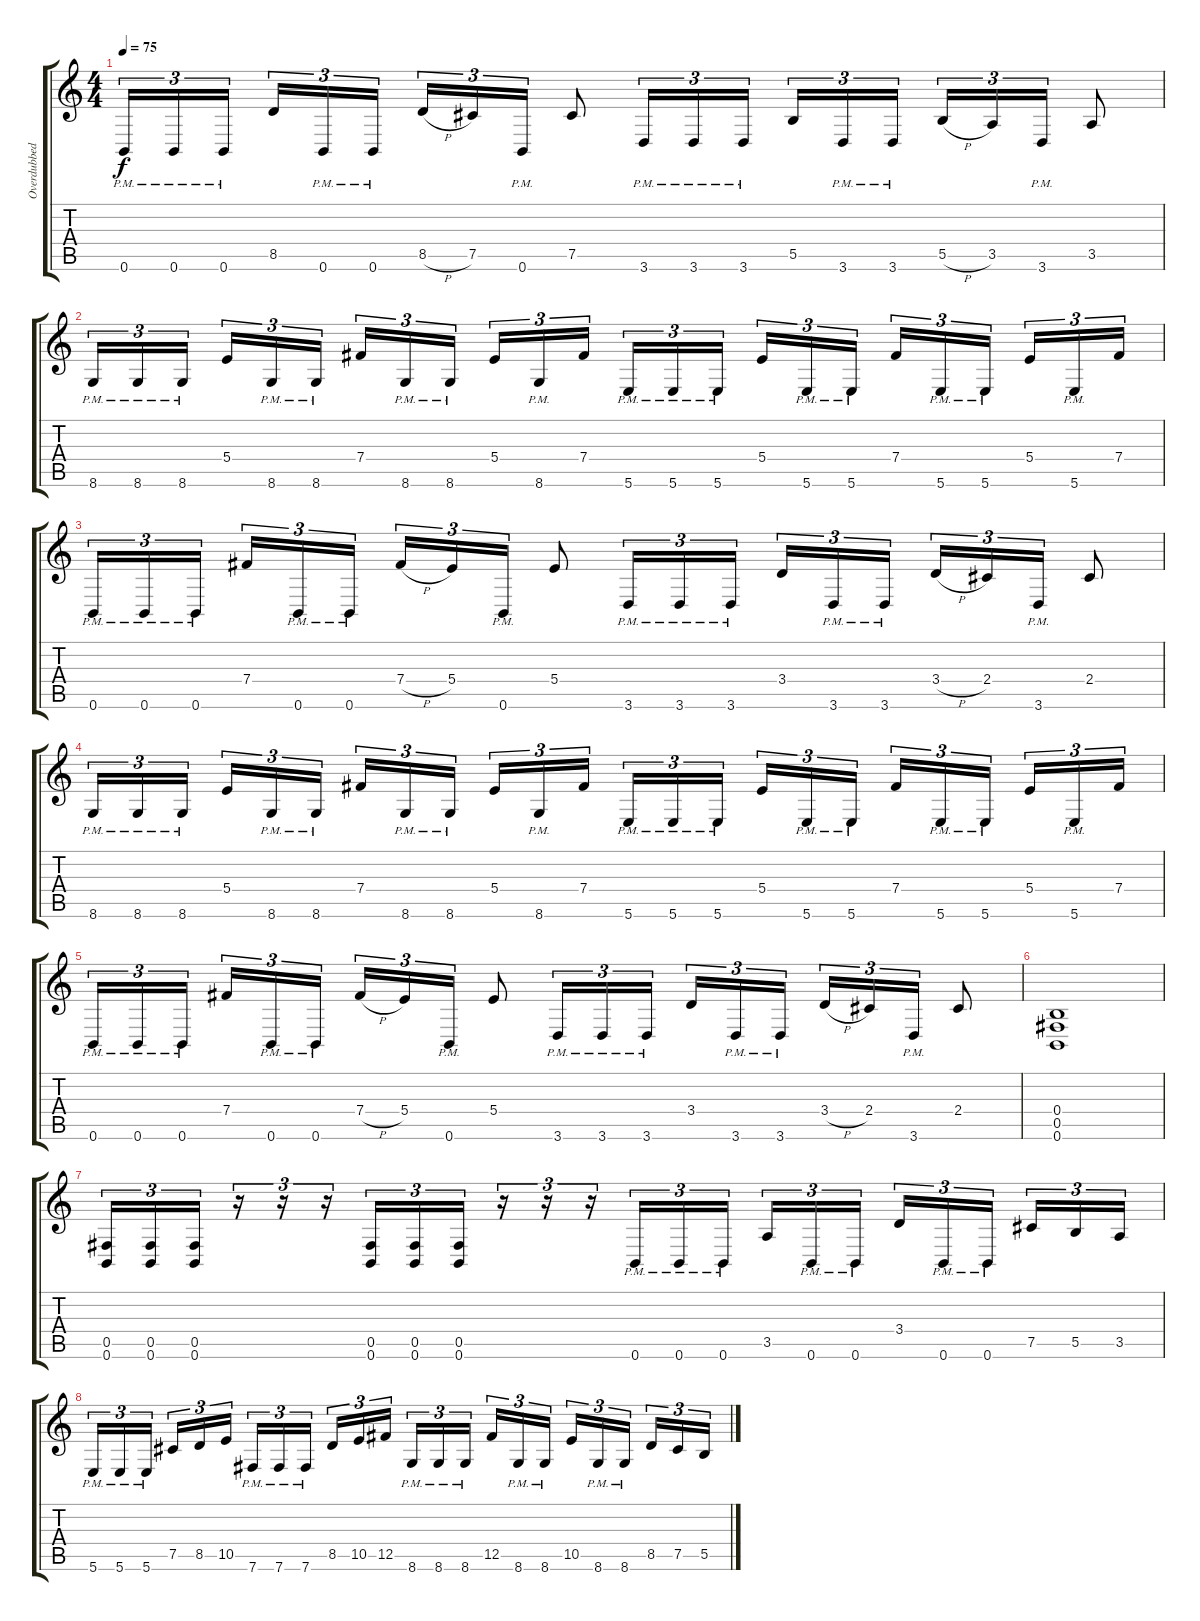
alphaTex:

\track ("Overdubbed Left Guitar" "Overdubbed") {instrument distortionguitar}
\staff {score tabs}
\tuning (Db4 Ab3 E3 B2 Gb2 B1) {hide}
\ts (4 4)
\tempo 75
\clef g2
\ks c
0.6{pm}.16{tu (3 2) dy f} 0.6{pm}.16{tu (3 2)} 0.6{pm}.16{tu (3 2)} 8.5.16{tu (3 2)} 0.6{pm}.16{tu (3 2)} 0.6{pm}.16{tu (3 2)} 8.5{h}.16{tu (3 2)} 7.5.16{tu (3 2)} 0.6{pm}.16{tu (3 2)} 7.5.8 3.6{pm}.16{tu (3 2)} 3.6{pm}.16{tu (3 2)} 3.6{pm}.16{tu (3 2)} 5.5.16{tu (3 2)} 3.6{pm}.16{tu (3 2)} 3.6{pm}.16{tu (3 2)} 5.5{h}.16{tu (3 2)} 3.5.16{tu (3 2)} 3.6{pm}.16{tu (3 2)} 3.5.8 |
8.6{pm}.16{tu (3 2)} 8.6{pm}.16{tu (3 2)} 8.6{pm}.16{tu (3 2)} 5.4.16{tu (3 2)} 8.6{pm}.16{tu (3 2)} 8.6{pm}.16{tu (3 2)} 7.4.16{tu (3 2)} 8.6{pm}.16{tu (3 2)} 8.6{pm}.16{tu (3 2)} 5.4.16{tu (3 2)} 8.6{pm}.16{tu (3 2)} 7.4.16{tu (3 2)} 5.6{pm}.16{tu (3 2)} 5.6{pm}.16{tu (3 2)} 5.6{pm}.16{tu (3 2)} 5.4.16{tu (3 2)} 5.6{pm}.16{tu (3 2)} 5.6{pm}.16{tu (3 2)} 7.4.16{tu (3 2)} 5.6{pm}.16{tu (3 2)} 5.6{pm}.16{tu (3 2)} 5.4.16{tu (3 2)} 5.6{pm}.16{tu (3 2)} 7.4.16{tu (3 2)} |
0.6{pm}.16{tu (3 2)} 0.6{pm}.16{tu (3 2)} 0.6{pm}.16{tu (3 2)} 7.4.16{tu (3 2)} 0.6{pm}.16{tu (3 2)} 0.6{pm}.16{tu (3 2)} 7.4{h}.16{tu (3 2)} 5.4.16{tu (3 2)} 0.6{pm}.16{tu (3 2)} 5.4.8 3.6{pm}.16{tu (3 2)} 3.6{pm}.16{tu (3 2)} 3.6{pm}.16{tu (3 2)} 3.4.16{tu (3 2)} 3.6{pm}.16{tu (3 2)} 3.6{pm}.16{tu (3 2)} 3.4{h}.16{tu (3 2)} 2.4.16{tu (3 2)} 3.6{pm}.16{tu (3 2)} 2.4.8 |
8.6{pm}.16{tu (3 2)} 8.6{pm}.16{tu (3 2)} 8.6{pm}.16{tu (3 2)} 5.4.16{tu (3 2)} 8.6{pm}.16{tu (3 2)} 8.6{pm}.16{tu (3 2)} 7.4.16{tu (3 2)} 8.6{pm}.16{tu (3 2)} 8.6{pm}.16{tu (3 2)} 5.4.16{tu (3 2)} 8.6{pm}.16{tu (3 2)} 7.4.16{tu (3 2)} 5.6{pm}.16{tu (3 2)} 5.6{pm}.16{tu (3 2)} 5.6{pm}.16{tu (3 2)} 5.4.16{tu (3 2)} 5.6{pm}.16{tu (3 2)} 5.6{pm}.16{tu (3 2)} 7.4.16{tu (3 2)} 5.6{pm}.16{tu (3 2)} 5.6{pm}.16{tu (3 2)} 5.4.16{tu (3 2)} 5.6{pm}.16{tu (3 2)} 7.4.16{tu (3 2)} |
0.6{pm}.16{tu (3 2)} 0.6{pm}.16{tu (3 2)} 0.6{pm}.16{tu (3 2)} 7.4.16{tu (3 2)} 0.6{pm}.16{tu (3 2)} 0.6{pm}.16{tu (3 2)} 7.4{h}.16{tu (3 2)} 5.4.16{tu (3 2)} 0.6{pm}.16{tu (3 2)} 5.4.8 3.6{pm}.16{tu (3 2)} 3.6{pm}.16{tu (3 2)} 3.6{pm}.16{tu (3 2)} 3.4.16{tu (3 2)} 3.6{pm}.16{tu (3 2)} 3.6{pm}.16{tu (3 2)} 3.4{h}.16{tu (3 2)} 2.4.16{tu (3 2)} 3.6{pm}.16{tu (3 2)} 2.4.8 |
(0.4 0.5 0.6).1 |
(0.5 0.6).16{tu (3 2)} (0.5 0.6).16{tu (3 2)} (0.5 0.6).16{tu (3 2)} r.16{tu (3 2)} r.16{tu (3 2)} r.16{tu (3 2)} (0.5 0.6).16{tu (3 2)} (0.5 0.6).16{tu (3 2)} (0.5 0.6).16{tu (3 2)} r.16{tu (3 2)} r.16{tu (3 2)} r.16{tu (3 2)} 0.6{pm}.16{tu (3 2)} 0.6{pm}.16{tu (3 2)} 0.6{pm}.16{tu (3 2)} 3.5.16{tu (3 2)} 0.6{pm}.16{tu (3 2)} 0.6{pm}.16{tu (3 2)} 3.4.16{tu (3 2)} 0.6{pm}.16{tu (3 2)} 0.6{pm}.16{tu (3 2)} 7.5.16{tu (3 2)} 5.5.16{tu (3 2)} 3.5.16{tu (3 2)} |
5.6{pm}.16{tu (3 2)} 5.6{pm}.16{tu (3 2)} 5.6{pm}.16{tu (3 2)} 7.5.16{tu (3 2)} 8.5.16{tu (3 2)} 10.5.16{tu (3 2)} 7.6{pm}.16{tu (3 2)} 7.6{pm}.16{tu (3 2)} 7.6{pm}.16{tu (3 2)} 8.5.16{tu (3 2)} 10.5.16{tu (3 2)} 12.5.16{tu (3 2)} 8.6{pm}.16{tu (3 2)} 8.6{pm}.16{tu (3 2)} 8.6{pm}.16{tu (3 2)} 12.5.16{tu (3 2)} 8.6{pm}.16{tu (3 2)} 8.6{pm}.16{tu (3 2)} 10.5.16{tu (3 2)} 8.6{pm}.16{tu (3 2)} 8.6{pm}.16{tu (3 2)} 8.5.16{tu (3 2)} 7.5.16{tu (3 2)} 5.5.16{tu (3 2)}
